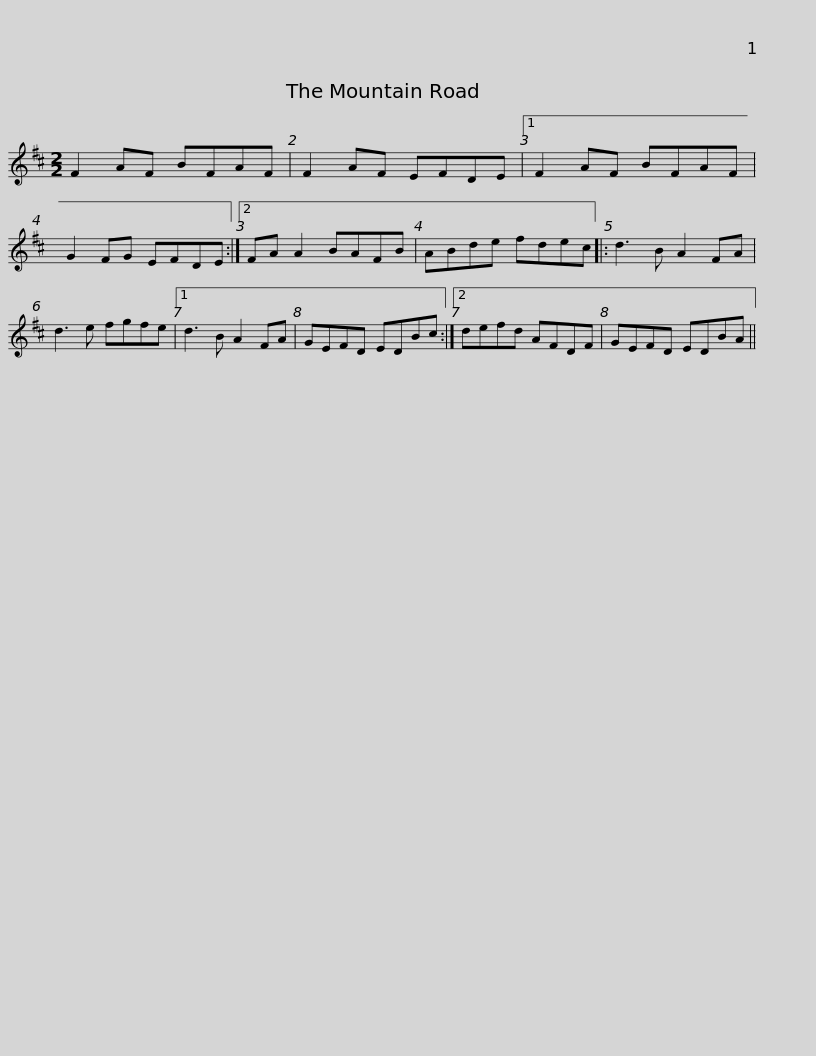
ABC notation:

X:1
L:1/8
M:2/2
I:linebreak $
K:D
V:1 treble
V:1
 F2 AF BFAF | F2 AF EFDE |1 F2 AF BFAF | G2 FG EFDE :|2 FA A2 BAFB | %5
 ABde fdec |:$ d3 B A2 FA | d3 e fgfe |1 d3 B A2 FA | GEFD EDBc :|2 %10
 defd AFDF | GEFD EDBA || %12
